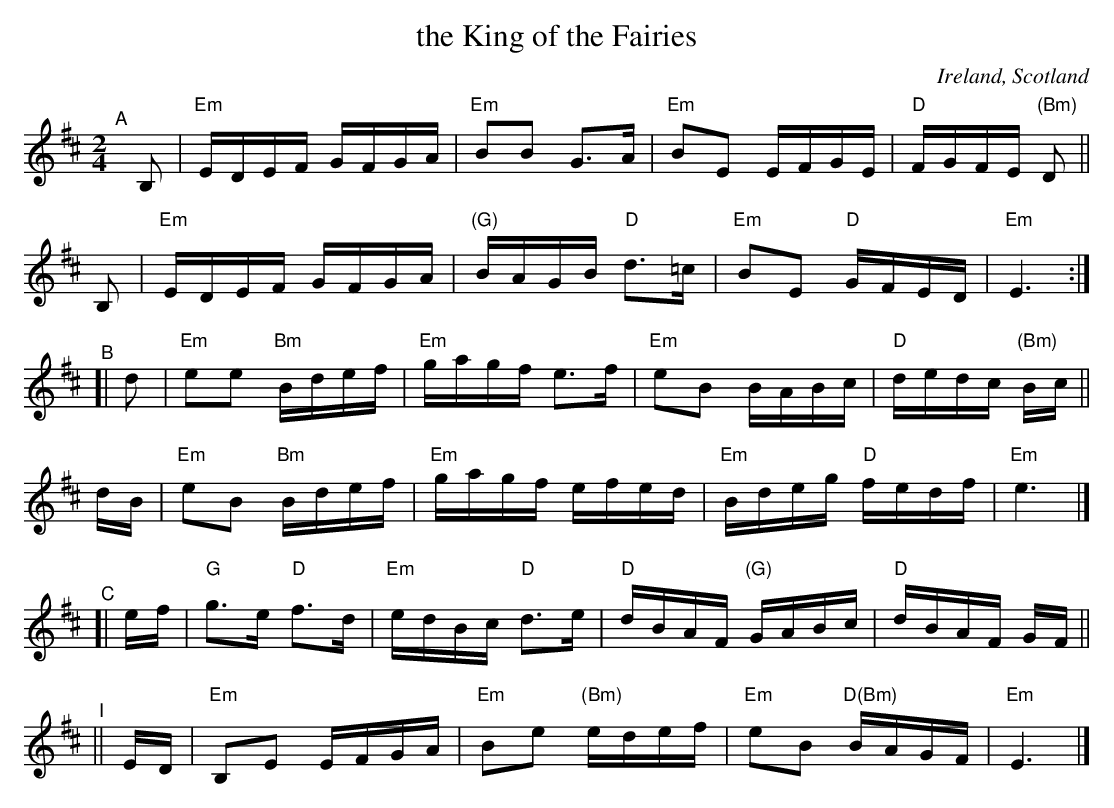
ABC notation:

X:1
T: the King of the Fairies
O: Ireland, Scotland
M: 2/4
L: 1/16
K: Edor
"^A"[|]\
B,2 | "Em"EDEF GFGA | "Em"B2B2 G3A | "Em"B2E2 EFGE | "D"FGFE "(Bm)"D2 ||
B,2 | "Em"EDEF GFGA | "(G)"BAGB "D"d3=c | "Em"B2E2 "D"GFED | "Em"E6 :|
"^B"[|\
d2 | "Em"e2e2 "Bm"Bdef | "Em"gagf e3f | "Em"e2B2 BABc | "D"dedc "(Bm)"Bc ||
dB | "Em"e2B2 "Bm"Bdef | "Em"gagf efed | "Em"Bdeg "D"fedf | "Em"e6 |]
"^C"[| ef |   "G"g3e "D"f3d | "Em"edBc "D"d3e | "D"dBAF "(G)"GABc | "D"dBAF GF ||
"^I"|| ED | "Em"B,2E2 EFGA | "Em"B2e2 "(Bm)"edef | "Em"e2B2 "D(Bm)"BAGF | "Em"E6 |]
